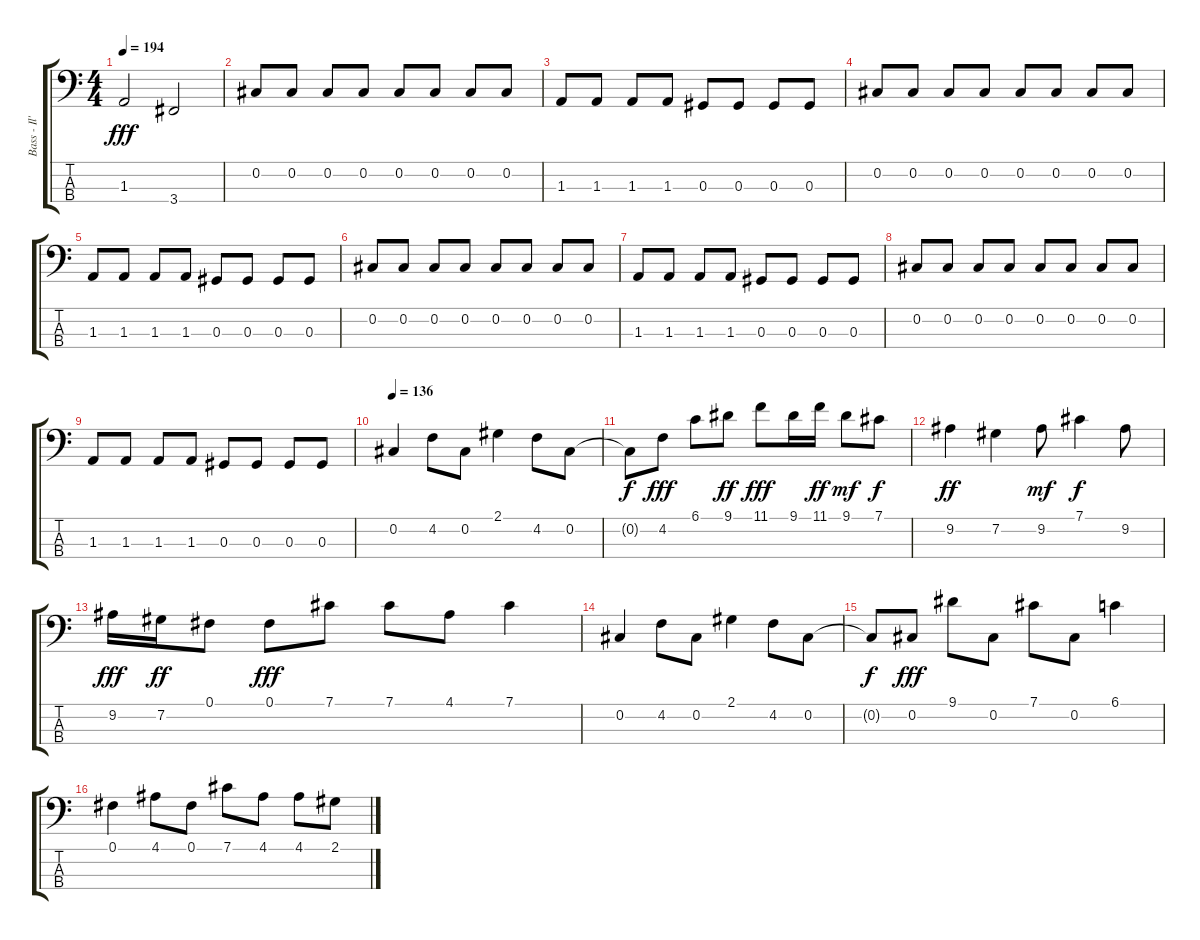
\track ("Bass - Il'ya Knyazev" "Bass - Il'") {instrument electricbassfinger}
\staff {score tabs}
\tuning (Gb2 Db2 Ab1 Eb1) {hide}
\ts (4 4)
\tempo 194
\clef f4
\ks c
1.3.2{dy fff} 3.4.2 |
0.2.8 0.2.8 0.2.8 0.2.8 0.2.8 0.2.8 0.2.8 0.2.8 |
1.3.8 1.3.8 1.3.8 1.3.8 0.3.8 0.3.8 0.3.8 0.3.8 |
0.2.8 0.2.8 0.2.8 0.2.8 0.2.8 0.2.8 0.2.8 0.2.8 |
1.3.8 1.3.8 1.3.8 1.3.8 0.3.8 0.3.8 0.3.8 0.3.8 |
0.2.8 0.2.8 0.2.8 0.2.8 0.2.8 0.2.8 0.2.8 0.2.8 |
1.3.8 1.3.8 1.3.8 1.3.8 0.3.8 0.3.8 0.3.8 0.3.8 |
0.2.8 0.2.8 0.2.8 0.2.8 0.2.8 0.2.8 0.2.8 0.2.8 |
1.3.8 1.3.8 1.3.8 1.3.8 0.3.8 0.3.8 0.3.8 0.3.8 |
\tempo 136
0.2.4 4.2.8 0.2.8 2.1.4 4.2.8 0.2.8 |
0.2{t}.8{dy f} 4.2.8{dy fff} 6.1.8 9.1.8{dy ff} 11.1.8{dy fff} 9.1.16 11.1.16{dy ff} 9.1.8{dy mf} 7.1.8{dy f} |
9.2.4{dy ff} 7.2.4 9.2.8{dy mf} 7.1.4{dy f} 9.2.8 |
9.2.16{dy fff} 7.2.16{dy ff} 0.1.8 0.1.8{dy fff} 7.1.8 7.1.8 4.1.8 7.1.4 |
0.2.4 4.2.8 0.2.8 2.1.4 4.2.8 0.2.8 |
0.2{t}.8{dy f} 0.2.8{dy fff} 9.1.8 0.2.8 7.1.8 0.2.8 6.1.4 |
0.1.4 4.1.8 0.1.8 7.1.8 4.1.8 4.1.8 2.1.8
